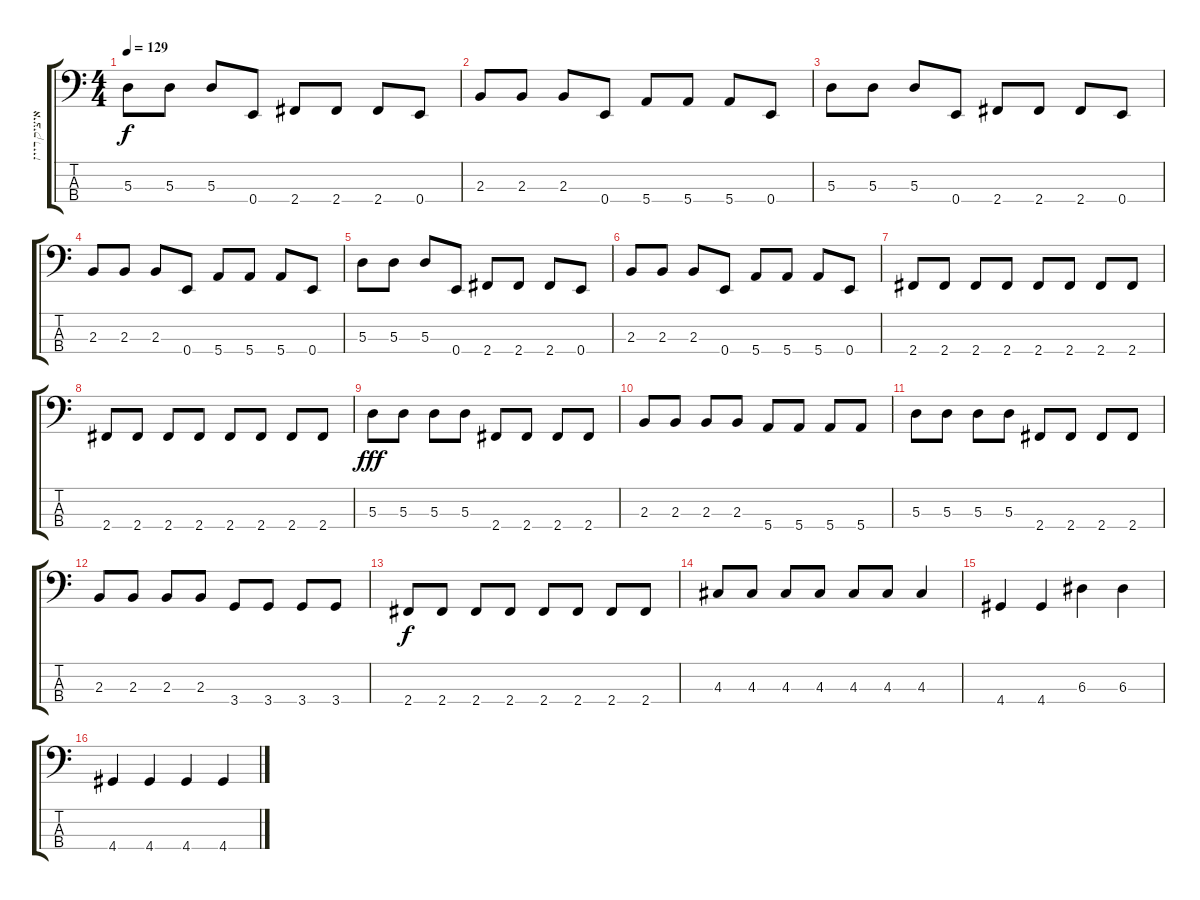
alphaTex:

\track ("איציק רייזנברג - בס" "איציק רייז") {instrument electricbassfinger}
\staff {score tabs}
\tuning (G2 D2 A1 E1) {hide}
\ts (4 4)
\tempo 129
\clef f4
\ks c
5.3.8{dy f} 5.3.8 5.3.8 0.4.8 2.4.8 2.4.8 2.4.8 0.4.8 |
2.3.8 2.3.8 2.3.8 0.4.8 5.4.8 5.4.8 5.4.8 0.4.8 |
5.3.8 5.3.8 5.3.8 0.4.8 2.4.8 2.4.8 2.4.8 0.4.8 |
2.3.8 2.3.8 2.3.8 0.4.8 5.4.8 5.4.8 5.4.8 0.4.8 |
5.3.8 5.3.8 5.3.8 0.4.8 2.4.8 2.4.8 2.4.8 0.4.8 |
2.3.8 2.3.8 2.3.8 0.4.8 5.4.8 5.4.8 5.4.8 0.4.8 |
2.4.8 2.4.8 2.4.8 2.4.8 2.4.8 2.4.8 2.4.8 2.4.8 |
2.4.8 2.4.8 2.4.8 2.4.8 2.4.8 2.4.8 2.4.8 2.4.8 |
5.3.8{dy fff} 5.3.8 5.3.8 5.3.8 2.4.8 2.4.8 2.4.8 2.4.8 |
2.3.8 2.3.8 2.3.8 2.3.8 5.4.8 5.4.8 5.4.8 5.4.8 |
5.3.8 5.3.8 5.3.8 5.3.8 2.4.8 2.4.8 2.4.8 2.4.8 |
2.3.8 2.3.8 2.3.8 2.3.8 3.4.8 3.4.8 3.4.8 3.4.8 |
2.4.8{dy f} 2.4.8 2.4.8 2.4.8 2.4.8 2.4.8 2.4.8 2.4.8 |
4.3.8 4.3.8 4.3.8 4.3.8 4.3.8 4.3.8 4.3.4 |
4.4.4 4.4.4 6.3.4 6.3.4 |
4.4.4 4.4.4 4.4.4 4.4.4
